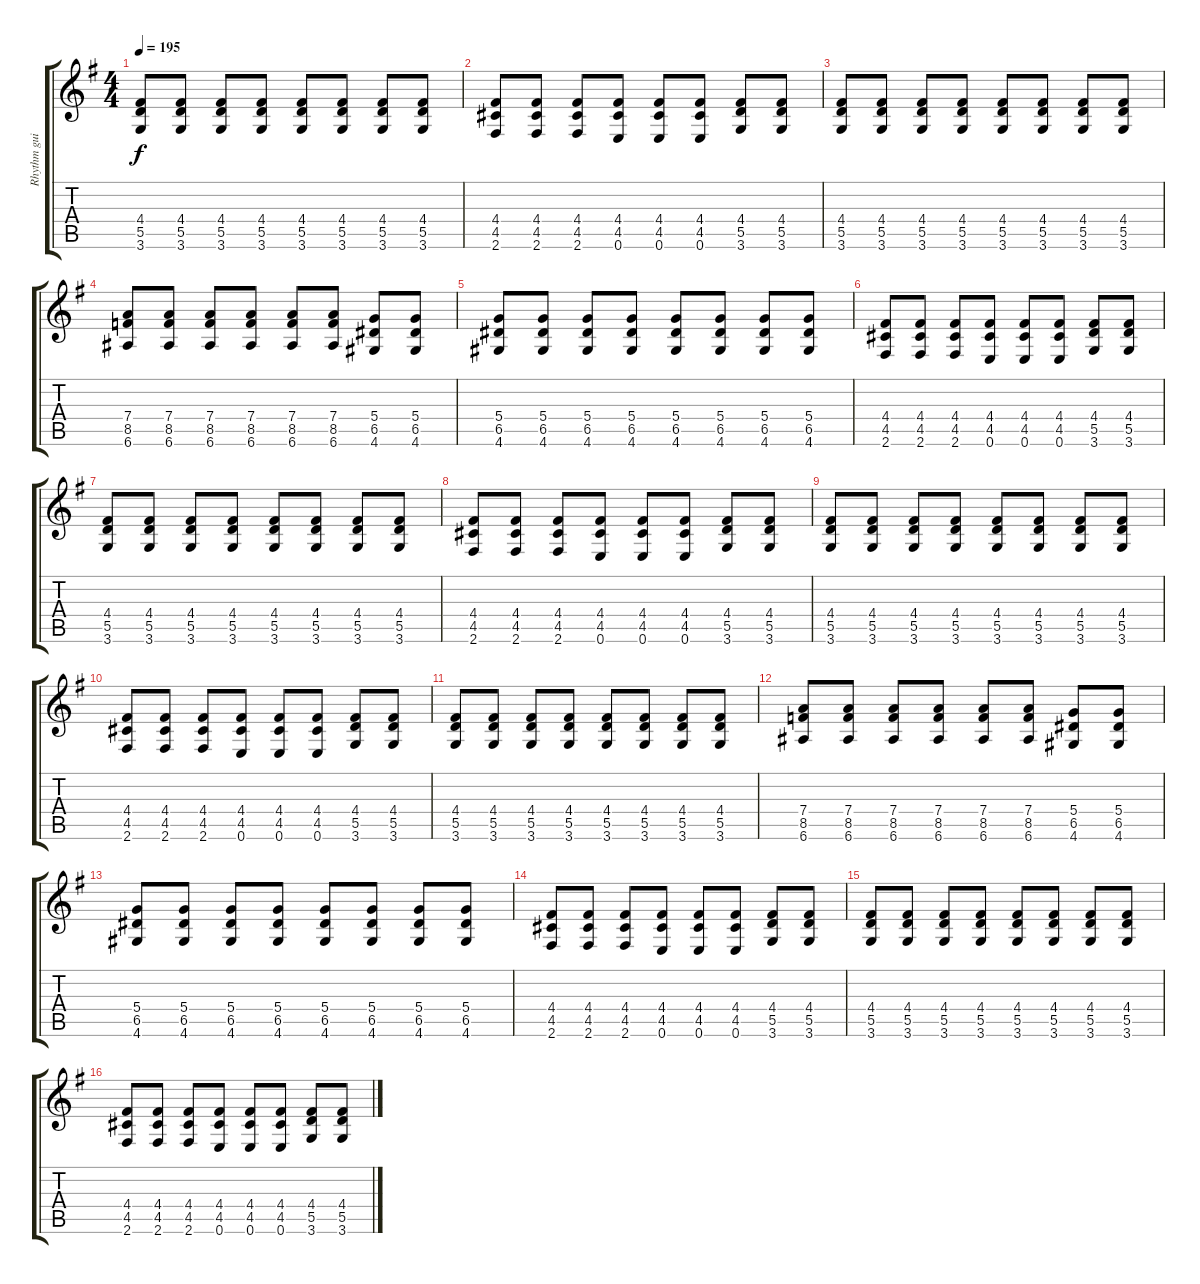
\track ("Rhythm guitar" "Rhythm gui") {instrument distortionguitar}
\staff {score tabs}
\tuning (E4 B3 G3 D3 A2 E2) {hide}
\ts (4 4)
\tempo 195
\clef g2
\ks eminor
(4.4 5.5 3.6).8{dy f} (4.4 5.5 3.6).8 (4.4 5.5 3.6).8 (4.4 5.5 3.6).8 (4.4 5.5 3.6).8 (4.4 5.5 3.6).8 (4.4 5.5 3.6).8 (4.4 5.5 3.6).8 |
(4.4 4.5 2.6).8 (4.4 4.5 2.6).8 (4.4 4.5 2.6).8 (4.4 4.5 0.6).8 (4.4 4.5 0.6).8 (4.4 4.5 0.6).8 (4.4 5.5 3.6).8 (4.4 5.5 3.6).8 |
(4.4 5.5 3.6).8 (4.4 5.5 3.6).8 (4.4 5.5 3.6).8 (4.4 5.5 3.6).8 (4.4 5.5 3.6).8 (4.4 5.5 3.6).8 (4.4 5.5 3.6).8 (4.4 5.5 3.6).8 |
(7.4 8.5 6.6).8 (7.4 8.5 6.6).8 (7.4 8.5 6.6).8 (7.4 8.5 6.6).8 (7.4 8.5 6.6).8 (7.4 8.5 6.6).8 (5.4 6.5 4.6).8 (5.4 6.5 4.6).8 |
(5.4 6.5 4.6).8 (5.4 6.5 4.6).8 (5.4 6.5 4.6).8 (5.4 6.5 4.6).8 (5.4 6.5 4.6).8 (5.4 6.5 4.6).8 (5.4 6.5 4.6).8 (5.4 6.5 4.6).8 |
(4.4 4.5 2.6).8 (4.4 4.5 2.6).8 (4.4 4.5 2.6).8 (4.4 4.5 0.6).8 (4.4 4.5 0.6).8 (4.4 4.5 0.6).8 (4.4 5.5 3.6).8 (4.4 5.5 3.6).8 |
(4.4 5.5 3.6).8 (4.4 5.5 3.6).8 (4.4 5.5 3.6).8 (4.4 5.5 3.6).8 (4.4 5.5 3.6).8 (4.4 5.5 3.6).8 (4.4 5.5 3.6).8 (4.4 5.5 3.6).8 |
(4.4 4.5 2.6).8 (4.4 4.5 2.6).8 (4.4 4.5 2.6).8 (4.4 4.5 0.6).8 (4.4 4.5 0.6).8 (4.4 4.5 0.6).8 (4.4 5.5 3.6).8 (4.4 5.5 3.6).8 |
(4.4 5.5 3.6).8 (4.4 5.5 3.6).8 (4.4 5.5 3.6).8 (4.4 5.5 3.6).8 (4.4 5.5 3.6).8 (4.4 5.5 3.6).8 (4.4 5.5 3.6).8 (4.4 5.5 3.6).8 |
(4.4 4.5 2.6).8 (4.4 4.5 2.6).8 (4.4 4.5 2.6).8 (4.4 4.5 0.6).8 (4.4 4.5 0.6).8 (4.4 4.5 0.6).8 (4.4 5.5 3.6).8 (4.4 5.5 3.6).8 |
(4.4 5.5 3.6).8 (4.4 5.5 3.6).8 (4.4 5.5 3.6).8 (4.4 5.5 3.6).8 (4.4 5.5 3.6).8 (4.4 5.5 3.6).8 (4.4 5.5 3.6).8 (4.4 5.5 3.6).8 |
(7.4 8.5 6.6).8 (7.4 8.5 6.6).8 (7.4 8.5 6.6).8 (7.4 8.5 6.6).8 (7.4 8.5 6.6).8 (7.4 8.5 6.6).8 (5.4 6.5 4.6).8 (5.4 6.5 4.6).8 |
(5.4 6.5 4.6).8 (5.4 6.5 4.6).8 (5.4 6.5 4.6).8 (5.4 6.5 4.6).8 (5.4 6.5 4.6).8 (5.4 6.5 4.6).8 (5.4 6.5 4.6).8 (5.4 6.5 4.6).8 |
(4.4 4.5 2.6).8 (4.4 4.5 2.6).8 (4.4 4.5 2.6).8 (4.4 4.5 0.6).8 (4.4 4.5 0.6).8 (4.4 4.5 0.6).8 (4.4 5.5 3.6).8 (4.4 5.5 3.6).8 |
(4.4 5.5 3.6).8 (4.4 5.5 3.6).8 (4.4 5.5 3.6).8 (4.4 5.5 3.6).8 (4.4 5.5 3.6).8 (4.4 5.5 3.6).8 (4.4 5.5 3.6).8 (4.4 5.5 3.6).8 |
(4.4 4.5 2.6).8 (4.4 4.5 2.6).8 (4.4 4.5 2.6).8 (4.4 4.5 0.6).8 (4.4 4.5 0.6).8 (4.4 4.5 0.6).8 (4.4 5.5 3.6).8 (4.4 5.5 3.6).8
